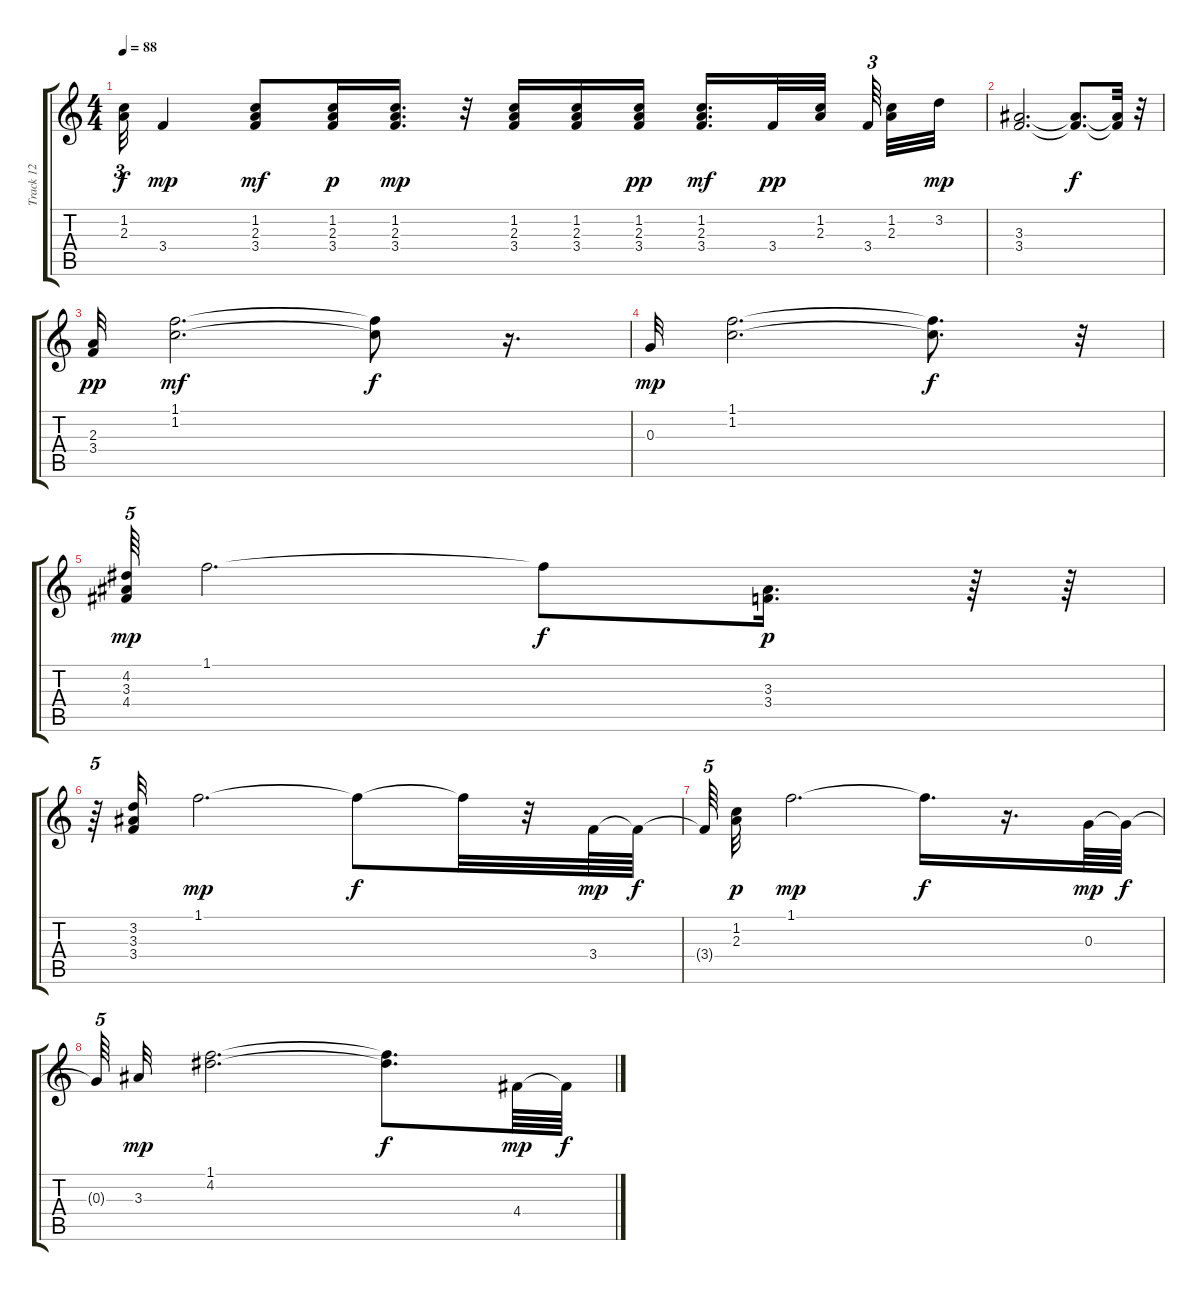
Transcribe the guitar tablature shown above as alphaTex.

\track ("Track 12" "Track 12") {instrument acousticguitarsteel}
\staff {score tabs}
\tuning (E4 B3 G3 D3 A2 E2) {hide}
\ts (4 4)
\tempo 88
\clef g2
\ks c
(1.2{t} 2.3{t}).32{tu (3 2) dy f} 3.4.4{dy mp} (1.2 2.3 3.4).8{dy mf} (1.2 2.3 3.4).16{dy p} (1.2 2.3 3.4).16{d dy mp} r.32 (1.2 2.3 3.4).16 (1.2 2.3 3.4).16 (1.2 2.3 3.4).16{dy pp} (1.2 2.3 3.4).16{d dy mf} 3.4.32{dy pp} (1.2 2.3).32{beam splitsecondary} 3.4.64{tu (3 2) beam splitsecondary} (1.2 2.3).32 3.2.32{dy mp} |
(3.3 3.4).2{d} (3.3{t} 3.4{t}).8{d dy f} (3.3{t} 3.4{t}).32 r.32 |
(2.3 3.4).32{dy pp} (1.1 1.2).2{d dy mf} (1.1{t} 1.2{t}).8{dy f} r.16{d} |
0.3.32{dy mp} (1.1 1.2).2{d} (1.1{t} 1.2{t}).8{d dy f} r.32 |
(4.2 3.3 4.4).64{tu (5 4) dy mp} 1.1.2{d} 1.1{t}.8{dy f} (3.3 3.4).16{d dy p} r.64 r.64 |
r.64{tu (5 4)} (3.2 3.3 3.4).32 1.1.2{d dy mp} 1.1{t}.8{dy f} 1.1{t}.32 r.32 3.4.64{dy mp} 3.4{t}.64{dy f} |
3.4{t}.64{tu (5 4)} (1.2 2.3).32{dy p} 1.1.2{d dy mp} 1.1{t}.16{d dy f} r.16{d} 0.3.64{dy mp} 0.3{t}.64{dy f} |
0.3{t}.64{tu (5 4)} 3.3.32{dy mp} (1.1 4.2).2{d} (1.1{t} 4.2{t}).8{d dy f} 4.4.64{dy mp} 4.4{t}.64{dy f}
